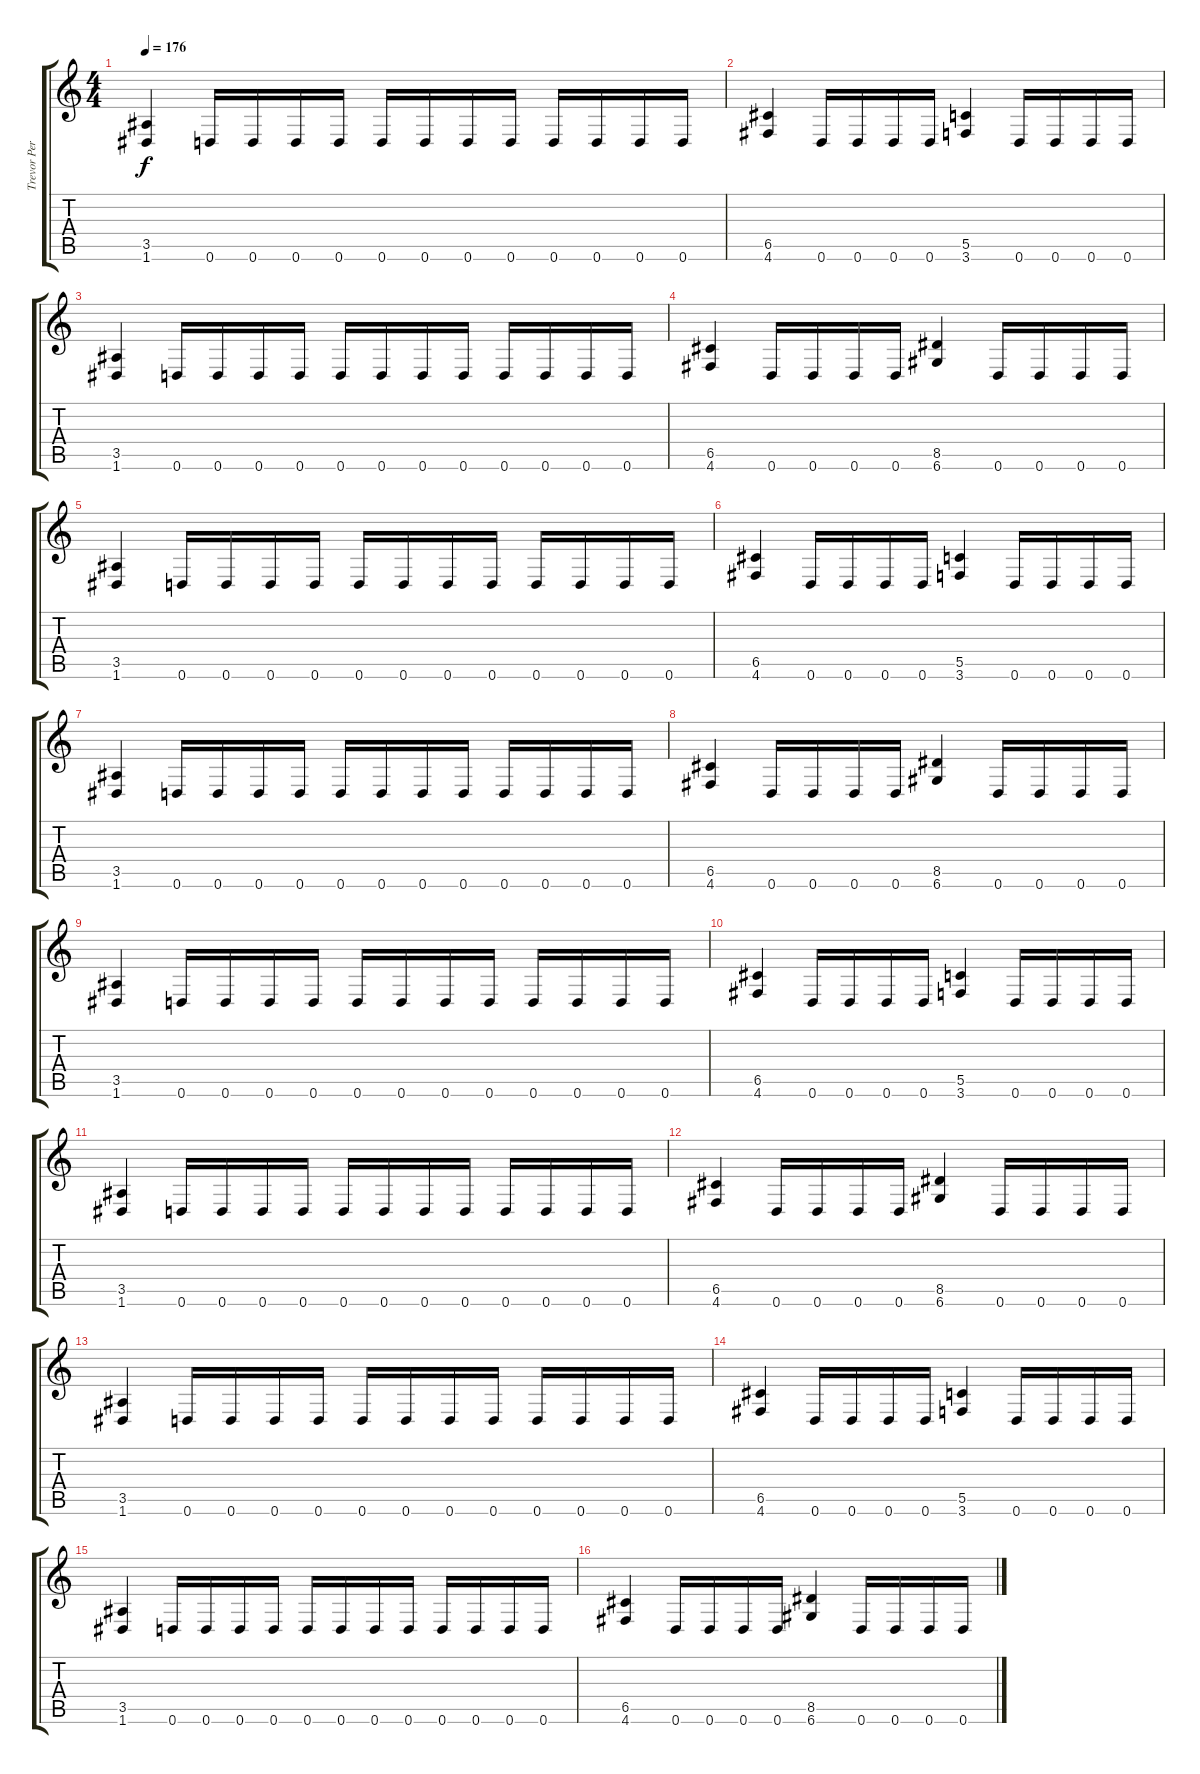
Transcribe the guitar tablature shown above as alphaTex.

\track ("Trevor Peres (Rhythm)" "Trevor Per") {instrument distortionguitar}
\staff {score tabs}
\tuning (D4 A3 F3 C3 G2 D2) {hide}
\ts (4 4)
\tempo 176
\clef g2
\ks c
(3.5 1.6).4{dy f} 0.6.16 0.6.16 0.6.16 0.6.16 0.6.16 0.6.16 0.6.16 0.6.16 0.6.16 0.6.16 0.6.16 0.6.16 |
(6.5 4.6).4 0.6.16 0.6.16 0.6.16 0.6.16 (5.5 3.6).4 0.6.16 0.6.16 0.6.16 0.6.16 |
(3.5 1.6).4 0.6.16 0.6.16 0.6.16 0.6.16 0.6.16 0.6.16 0.6.16 0.6.16 0.6.16 0.6.16 0.6.16 0.6.16 |
(6.5 4.6).4 0.6.16 0.6.16 0.6.16 0.6.16 (8.5 6.6).4 0.6.16 0.6.16 0.6.16 0.6.16 |
(3.5 1.6).4 0.6.16 0.6.16 0.6.16 0.6.16 0.6.16 0.6.16 0.6.16 0.6.16 0.6.16 0.6.16 0.6.16 0.6.16 |
(6.5 4.6).4 0.6.16 0.6.16 0.6.16 0.6.16 (5.5 3.6).4 0.6.16 0.6.16 0.6.16 0.6.16 |
(3.5 1.6).4 0.6.16 0.6.16 0.6.16 0.6.16 0.6.16 0.6.16 0.6.16 0.6.16 0.6.16 0.6.16 0.6.16 0.6.16 |
(6.5 4.6).4 0.6.16 0.6.16 0.6.16 0.6.16 (8.5 6.6).4 0.6.16 0.6.16 0.6.16 0.6.16 |
(3.5 1.6).4 0.6.16 0.6.16 0.6.16 0.6.16 0.6.16 0.6.16 0.6.16 0.6.16 0.6.16 0.6.16 0.6.16 0.6.16 |
(6.5 4.6).4 0.6.16 0.6.16 0.6.16 0.6.16 (5.5 3.6).4 0.6.16 0.6.16 0.6.16 0.6.16 |
(3.5 1.6).4 0.6.16 0.6.16 0.6.16 0.6.16 0.6.16 0.6.16 0.6.16 0.6.16 0.6.16 0.6.16 0.6.16 0.6.16 |
(6.5 4.6).4 0.6.16 0.6.16 0.6.16 0.6.16 (8.5 6.6).4 0.6.16 0.6.16 0.6.16 0.6.16 |
(3.5 1.6).4 0.6.16 0.6.16 0.6.16 0.6.16 0.6.16 0.6.16 0.6.16 0.6.16 0.6.16 0.6.16 0.6.16 0.6.16 |
(6.5 4.6).4 0.6.16 0.6.16 0.6.16 0.6.16 (5.5 3.6).4 0.6.16 0.6.16 0.6.16 0.6.16 |
(3.5 1.6).4 0.6.16 0.6.16 0.6.16 0.6.16 0.6.16 0.6.16 0.6.16 0.6.16 0.6.16 0.6.16 0.6.16 0.6.16 |
(6.5 4.6).4 0.6.16 0.6.16 0.6.16 0.6.16 (8.5 6.6).4 0.6.16 0.6.16 0.6.16 0.6.16
